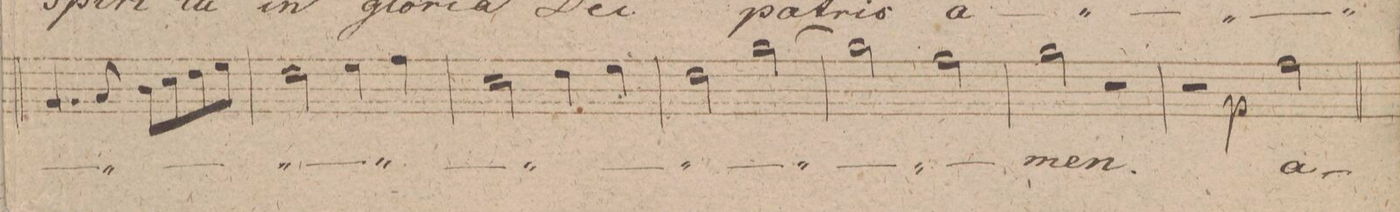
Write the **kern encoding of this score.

**kern	**text	**dynam
*I"Soprano.	*	*
*clefC1	*	*
*k[f#c#g#d#]	*	*
*met(c)	*	*
*M4/4	*	*
4.e/	.	.
8f#/	.	.
8g#\L	.	.
8a\	.	.
8b\	.	.
8cc#\J	.	.
=279	=279	=279
2b\	.	.
4cc#\	.	.
4dd#\	.	.
=280	=280	=280
2a\	.	.
4b\	.	.
4cc#\	.	.
=281	=281	=281
2b\	.	.
[2ee\	.	.
=282	=282	=282
2ee\]	.	.
2dd#\	.	.
=283	=283	=283
2ee\	-men.	.
2r	.	.
=284	=284	=284
2r	.	.
2dd#\	a-	p
=285	=285	=285
*-	*-	*-
